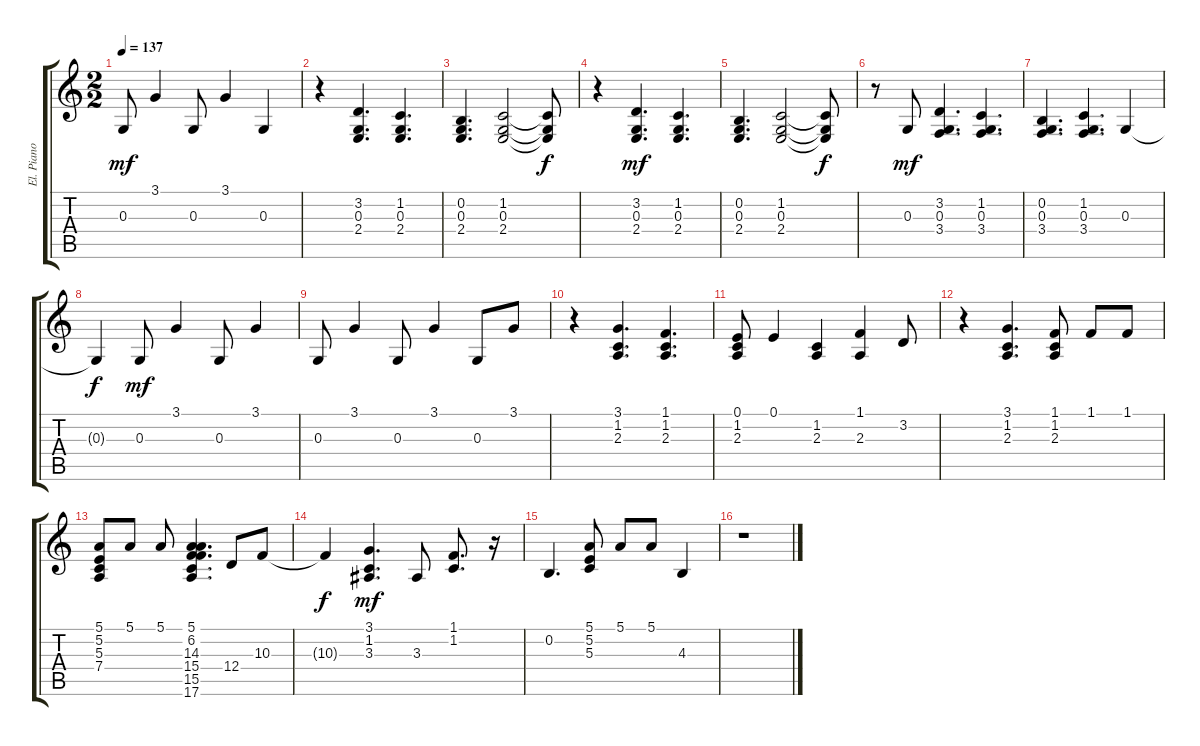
\track ("El. Piano" "El. Piano") {instrument electricpiano2}
\staff {score tabs}
\tuning (E4 B3 G3 D3 A2 E2) {hide}
\ts (2 2)
\tempo 137
\clef g2
\ks c
0.3.8{dy mf} 3.1.4 0.3.8 3.1.4 0.3.4 |
r.4 (3.2 0.3 2.4).4{d} (1.2 0.3 2.4).4{d} |
(0.2 0.3 2.4).4{d} (1.2 0.3 2.4).2 (1.2{t} 0.3{t} 2.4{t}).8{dy f} |
r.4 (3.2 0.3 2.4).4{d dy mf} (1.2 0.3 2.4).4{d} |
(0.2 0.3 2.4).4{d} (1.2 0.3 2.4).2 (1.2{t} 0.3{t} 2.4{t}).8{dy f} |
r.8 0.3.8{dy mf} (3.2 0.3 3.4).4{d} (1.2 0.3 3.4).4{d} |
(0.2 0.3 3.4).4{d} (1.2 0.3 3.4).4{d} 0.3.4 |
0.3{t}.4{dy f} 0.3.8{dy mf} 3.1.4 0.3.8 3.1.4 |
0.3.8 3.1.4 0.3.8 3.1.4 0.3.8 3.1.8 |
r.4 (3.1 1.2 2.3).4{d} (1.1 1.2 2.3).4{d} |
(0.1 1.2 2.3).8 0.1.4 (1.2 2.3).4 (1.1 2.3).4 3.2.8 |
r.4 (3.1 1.2 2.3).4{d} (1.1 1.2 2.3).8 1.1.8 1.1.8 |
(5.1 5.2 5.3 7.4).8 5.1.8 5.1.8 (5.1 6.2 14.3 15.4 15.5 17.6).4{d} 12.4.8 10.3.8 |
10.3{t}.4{dy f} (3.1 1.2 3.3).4{d dy mf} 3.3.8 (1.1 1.2).8{d} r.16 |
0.2.4{d} (5.1 5.2 5.3).8 5.1.8 5.1.8 4.3.4 |
r.1
